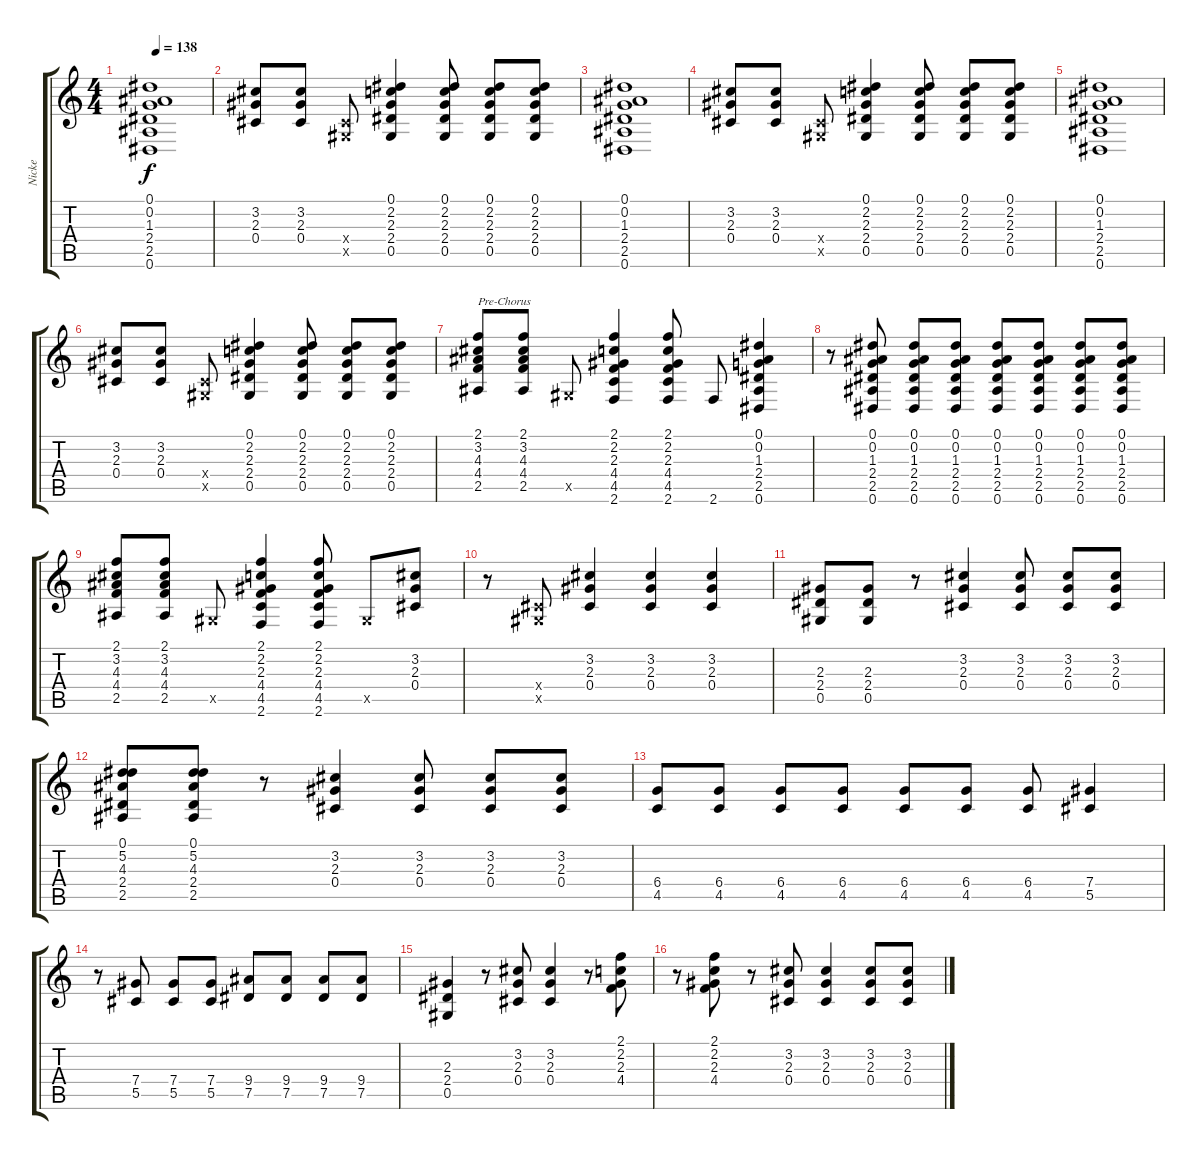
\track ("Nicke" "Nicke") {instrument electricguitarclean}
\staff {score tabs}
\tuning (Eb4 Bb3 Gb3 Db3 Ab2 Eb2) {hide}
\ts (4 4)
\tempo 138
\clef g2
\ks c
(0.1 0.2 1.3 2.4 2.5 0.6).1{dy f} |
(3.2 2.3 0.4).8 (3.2 2.3 0.4).8 (0.4{x} 0.5{x}).8 (0.1 2.2 2.3 2.4 0.5).4 (0.1 2.2 2.3 2.4 0.5).8 (0.1 2.2 2.3 2.4 0.5).8 (0.1 2.2 2.3 2.4 0.5).8 |
(0.1 0.2 1.3 2.4 2.5 0.6).1 |
(3.2 2.3 0.4).8 (3.2 2.3 0.4).8 (0.4{x} 0.5{x}).8 (0.1 2.2 2.3 2.4 0.5).4 (0.1 2.2 2.3 2.4 0.5).8 (0.1 2.2 2.3 2.4 0.5).8 (0.1 2.2 2.3 2.4 0.5).8 |
(0.1 0.2 1.3 2.4 2.5 0.6).1 |
(3.2 2.3 0.4).8 (3.2 2.3 0.4).8 (0.4{x} 0.5{x}).8 (0.1 2.2 2.3 2.4 0.5).4 (0.1 2.2 2.3 2.4 0.5).8 (0.1 2.2 2.3 2.4 0.5).8 (0.1 2.2 2.3 2.4 0.5).8 |
(2.1 3.2 4.3 4.4 2.5).8{txt "Pre-Chorus"} (2.1 3.2 4.3 4.4 2.5).8 0.5{x}.8 (2.1 2.2 2.3 4.4 4.5 2.6).4 (2.1 2.2 2.3 4.4 4.5 2.6).8 2.6.8 (0.1 0.2 1.3 2.4 2.5 0.6).4 |
r.8 (0.1 0.2 1.3 2.4 2.5 0.6).8 (0.1 0.2 1.3 2.4 2.5 0.6).8 (0.1 0.2 1.3 2.4 2.5 0.6).8 (0.1 0.2 1.3 2.4 2.5 0.6).8 (0.1 0.2 1.3 2.4 2.5 0.6).8 (0.1 0.2 1.3 2.4 2.5 0.6).8 (0.1 0.2 1.3 2.4 2.5 0.6).8 |
(2.1 3.2 4.3 4.4 2.5).8 (2.1 3.2 4.3 4.4 2.5).8 0.5{x}.8 (2.1 2.2 2.3 4.4 4.5 2.6).4 (2.1 2.2 2.3 4.4 4.5 2.6).8 0.5{x}.8 (3.2 2.3 0.4).8 |
r.8 (0.4{x} 0.5{x}).8 (3.2 2.3 0.4).4 (3.2 2.3 0.4).4 (3.2 2.3 0.4).4 |
(2.3 2.4 0.5).8 (2.3 2.4 0.5).8 r.8 (3.2 2.3 0.4).4 (3.2 2.3 0.4).8 (3.2 2.3 0.4).8 (3.2 2.3 0.4).8 |
(0.1 5.2 4.3 2.4 2.5).8 (0.1 5.2 4.3 2.4 2.5).8 r.8 (3.2 2.3 0.4).4 (3.2 2.3 0.4).8 (3.2 2.3 0.4).8 (3.2 2.3 0.4).8 |
(6.4 4.5).8 (6.4 4.5).8 (6.4 4.5).8 (6.4 4.5).8 (6.4 4.5).8 (6.4 4.5).8 (6.4 4.5).8 (7.4 5.5).4 |
r.8 (7.4 5.5).8 (7.4 5.5).8 (7.4 5.5).8 (9.4 7.5).8 (9.4 7.5).8 (9.4 7.5).8 (9.4 7.5).8 |
(2.3 2.4 0.5).4 r.8 (3.2 2.3 0.4).8 (3.2 2.3 0.4).4 r.8 (2.1 2.2 2.3 4.4).8 |
r.8 (2.1 2.2 2.3 4.4).8 r.8 (3.2 2.3 0.4).8 (3.2 2.3 0.4).4 (3.2 2.3 0.4).8 (3.2 2.3 0.4).8
